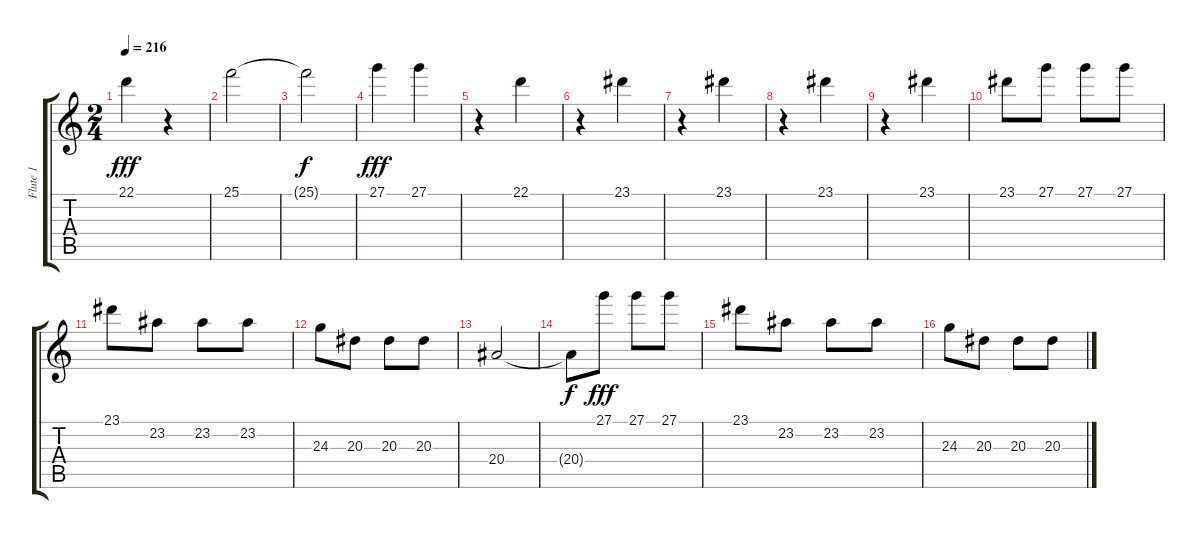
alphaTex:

\track ("Flute 1" "Flute 1") {instrument flute}
\staff {score tabs}
\tuning (E4 B3 G3 D3 A2 E2) {hide}
\ts (2 4)
\tempo 216
\clef g2
\ks c
22.1.4{dy fff} r.4 |
25.1.2 |
25.1{t}.2{dy f} |
27.1.4{dy fff} 27.1.4 |
r.4 22.1.4 |
r.4 23.1.4 |
r.4 23.1.4 |
r.4 23.1.4 |
r.4 23.1.4 |
23.1.8 27.1.8 27.1.8 27.1.8 |
23.1.8 23.2.8 23.2.8 23.2.8 |
24.3.8 20.3.8 20.3.8 20.3.8 |
20.4.2 |
20.4{t}.8{dy f} 27.1.8{dy fff} 27.1.8 27.1.8 |
23.1.8 23.2.8 23.2.8 23.2.8 |
24.3.8 20.3.8 20.3.8 20.3.8
